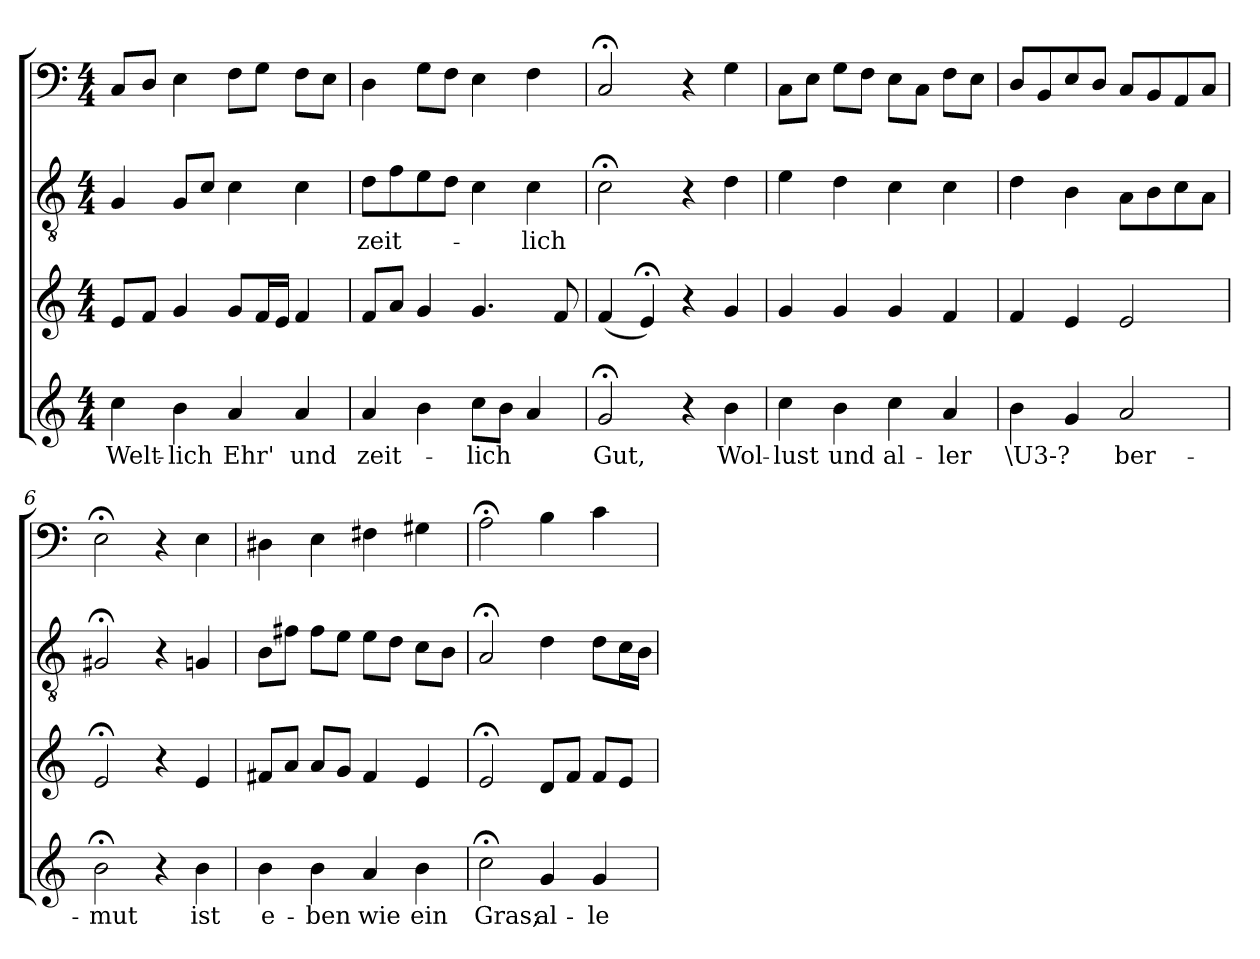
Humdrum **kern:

**kern	**text	**kern	**kern	**text	**kern
*part4	*part4	*part3	*part2	*part2	*part1
*staff4	*staff4	*staff3	*staff2	*staff2	*staff1
*clefG2	*	*clefG2	*clefGv2	*	*clefF4
*k[]	*	*k[]	*k[]	*	*k[]
*C:	*	*C:	*C:	*	*C:
*M4/4	*	*M4/4	*M4/4	*	*M4/4
=1	=1	=1	=1	=1	=1
4cc\	Welt-	8e/L	4G/	.	8C/L
.	.	8f/J	.	.	8D/J
4b\	-lich	4g/	8G/L	.	4E\
.	.	.	8c/J	.	.
4a/	Ehr'	8g/L	4c\	.	8F\L
.	.	16f/L	.	.	8G\J
.	.	16e/JJ	.	.	.
4a/	und	4f/	4c\	.	8F\L
.	.	.	.	.	8E\J
=2	=2	=2	=2	=2	=2
4a/	zeit-	8f/L	8d\L	zeit-	4D\
.	.	8a/J	8f\	.	.
4b\	.	4g/	8e\	.	8G\L
.	.	.	8d\J	.	8F\J
8cc\L	-lich	4.g/	4c\	.	4E\
8b\J	.	.	.	.	.
4a/	.	.	4c\	-lich	4F\
.	.	8f/	.	.	.
=3	=3	=3	=3	=3	=3
2g;</	Gut,	(4f/	2c;<\	.	2C;</
.	.	4e;</)	.	.	.
4r	.	4r	4r	.	4r
4b\	Wol-	4g/	4d\	.	4G\
=4	=4	=4	=4	=4	=4
4cc\	-lust	4g/	4e\	.	8C\L
.	.	.	.	.	8E\J
4b\	und	4g/	4d\	.	8G\L
.	.	.	.	.	8F\J
4cc\	al-	4g/	4c\	.	8E\L
.	.	.	.	.	8C\J
4a/	-ler	4f/	4c\	.	8F\L
.	.	.	.	.	8E\J
=5	=5	=5	=5	=5	=5
4b\	\U3-?	4f/	4d\	.	8D/L
.	.	.	.	.	8BB/
4g/	.	4e/	4B\	.	8E/
.	.	.	.	.	8D/J
2a/	-ber-	2e/	8A\L	.	8C/L
.	.	.	8B\	.	8BB/
.	.	.	8c\	.	8AA/
.	.	.	8A\J	.	8C/J
=6	=6	=6	=6	=6	=6
2b;<\	-mut	2e;</	2G#X;</	.	2E;<\
4r	.	4r	4r	.	4r
4b\	ist	4e/	4Gn/	.	4E\
=7	=7	=7	=7	=7	=7
4b\	e-	8f#X/L	8B\L	.	4D#X\
.	.	8a/J	8f#X\J	.	.
4b\	-ben	8a/L	8f#\L	.	4E\
.	.	8g/J	8e\J	.	.
4a/	wie	4f#/	8e\L	.	4F#X\
.	.	.	8d\J	.	.
4b\	ein	4e/	8c\L	.	4G#X\
.	.	.	8B\J	.	.
=8	=8	=8	=8	=8	=8
2cc;<\	Gras;	2e;</	2A;</	.	2A;<\
4g/	al-	8d/L	4d\	.	4B\
.	.	8f/J	.	.	.
4g/	-le	8f/L	8d\L	.	4c\
.	.	8e/J	16c\L	.	.
.	.	.	16B\JJ	.	.
=	=	=	=	=	=
*-	*-	*-	*-	*-	*-
